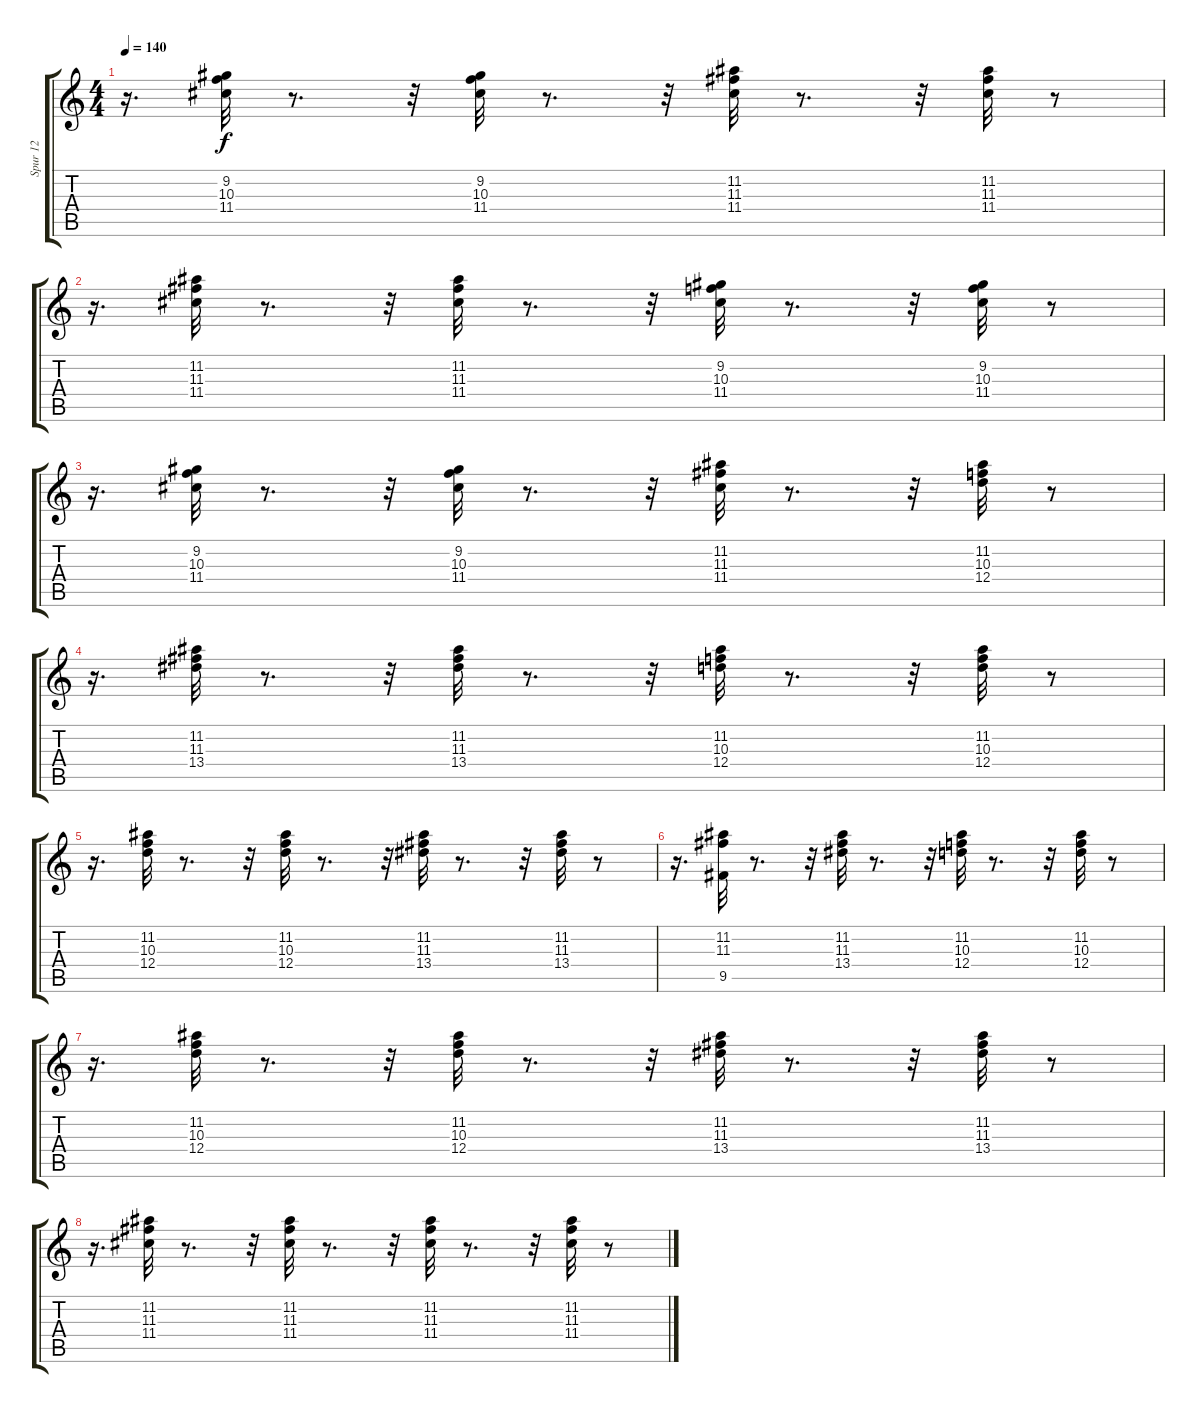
\track ("Spur 12" "Spur 12") {instrument acousticguitarsteel}
\staff {score tabs}
\tuning (E4 B3 G3 D3 A2 E2) {hide}
\ts (4 4)
\tempo 140
\clef g2
\ks c
r.16{d dy f} (9.2 10.3 11.4).32 r.8{d} r.32 (9.2 10.3 11.4).32 r.8{d} r.32 (11.2 11.3 11.4).32 r.8{d} r.32 (11.2 11.3 11.4).32 r.8 |
r.16{d} (11.2 11.3 11.4).32 r.8{d} r.32 (11.2 11.3 11.4).32 r.8{d} r.32 (9.2 10.3 11.4).32 r.8{d} r.32 (9.2 10.3 11.4).32 r.8 |
r.16{d} (9.2 10.3 11.4).32 r.8{d} r.32 (9.2 10.3 11.4).32 r.8{d} r.32 (11.2 11.3 11.4).32 r.8{d} r.32 (11.2 10.3 12.4).32 r.8 |
r.16{d} (11.2 11.3 13.4).32 r.8{d} r.32 (11.2 11.3 13.4).32 r.8{d} r.32 (11.2 10.3 12.4).32 r.8{d} r.32 (11.2 10.3 12.4).32 r.8 |
r.16{d} (11.2 10.3 12.4).32 r.8{d} r.32 (11.2 10.3 12.4).32 r.8{d} r.32 (11.2 11.3 13.4).32 r.8{d} r.32 (11.2 11.3 13.4).32 r.8 |
r.16{d} (11.2 11.3 9.5).32 r.8{d} r.32 (11.2 11.3 13.4).32 r.8{d} r.32 (11.2 10.3 12.4).32 r.8{d} r.32 (11.2 10.3 12.4).32 r.8 |
r.16{d} (11.2 10.3 12.4).32 r.8{d} r.32 (11.2 10.3 12.4).32 r.8{d} r.32 (11.2 11.3 13.4).32 r.8{d} r.32 (11.2 11.3 13.4).32 r.8 |
r.16{d} (11.2 11.3 11.4).32 r.8{d} r.32 (11.2 11.3 11.4).32 r.8{d} r.32 (11.2 11.3 11.4).32 r.8{d} r.32 (11.2 11.3 11.4).32 r.8
